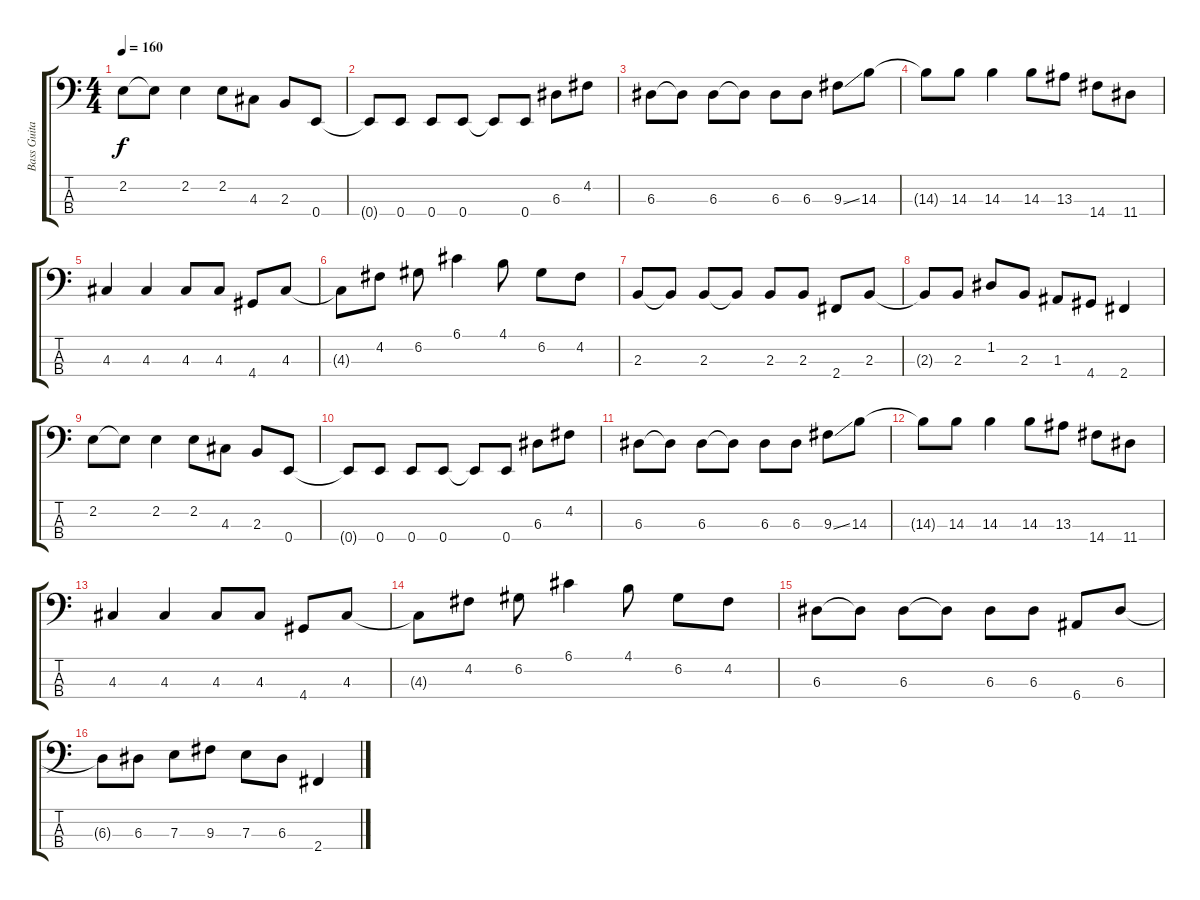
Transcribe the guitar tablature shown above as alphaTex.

\track ("Bass Guitar" "Bass Guita") {instrument electricbasspick}
\staff {score tabs}
\tuning (G2 D2 A1 E1) {hide}
\ts (4 4)
\tempo 160
\clef f4
\ks c
2.2.8{dy f} 2.2{t}.8 2.2.4 2.2.8 4.3.8 2.3.8 0.4.8 |
0.4{t}.8 0.4.8 0.4.8 0.4.8 0.4{t}.8 0.4.8 6.3.8 4.2.8 |
6.3.8 6.3{t}.8 6.3.8 6.3{t}.8 6.3.8 6.3.8 9.3{ss}.8 14.3.8 |
14.3{t}.8 14.3.8 14.3.4 14.3.8 13.3.8 14.4.8 11.4.8 |
4.3.4 4.3.4 4.3.8 4.3.8 4.4.8 4.3.8 |
4.3{t}.8 4.2.8 6.2.8 6.1.4 4.1.8 6.2.8 4.2.8 |
2.3.8 2.3{t}.8 2.3.8 2.3{t}.8 2.3.8 2.3.8 2.4.8 2.3.8 |
2.3{t}.8 2.3.8 1.2.8 2.3.8 1.3.8 4.4.8 2.4.4 |
2.2.8 2.2{t}.8 2.2.4 2.2.8 4.3.8 2.3.8 0.4.8 |
0.4{t}.8 0.4.8 0.4.8 0.4.8 0.4{t}.8 0.4.8 6.3.8 4.2.8 |
6.3.8 6.3{t}.8 6.3.8 6.3{t}.8 6.3.8 6.3.8 9.3{ss}.8 14.3.8 |
14.3{t}.8 14.3.8 14.3.4 14.3.8 13.3.8 14.4.8 11.4.8 |
4.3.4 4.3.4 4.3.8 4.3.8 4.4.8 4.3.8 |
4.3{t}.8 4.2.8 6.2.8 6.1.4 4.1.8 6.2.8 4.2.8 |
6.3.8 6.3{t}.8 6.3.8 6.3{t}.8 6.3.8 6.3.8 6.4.8 6.3.8 |
6.3{t}.8 6.3.8 7.3.8 9.3.8 7.3.8 6.3.8 2.4.4
